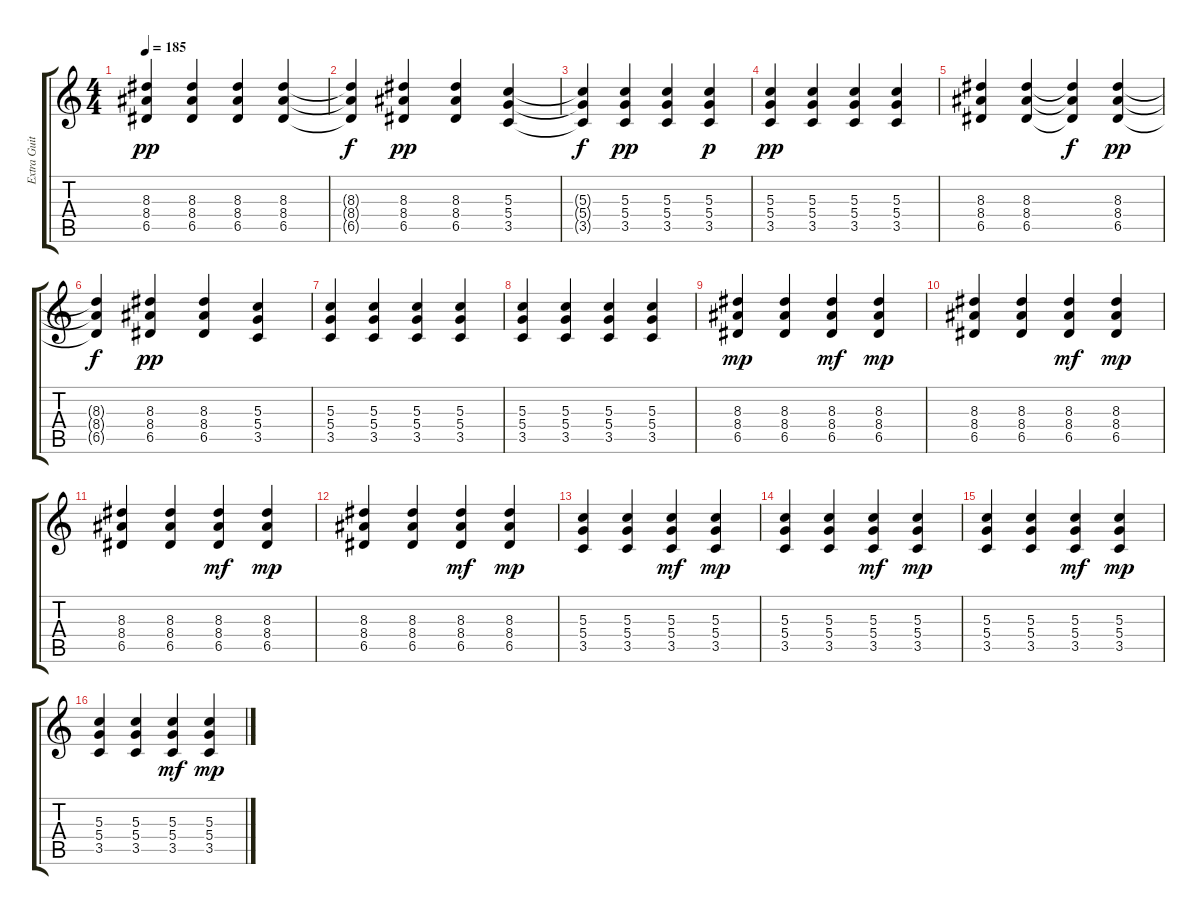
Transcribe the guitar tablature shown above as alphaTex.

\track ("Extra Guitar" "Extra Guit") {instrument acousticguitarsteel}
\staff {score tabs}
\tuning (E4 B3 G3 D3 A2 E2) {hide}
\ts (4 4)
\tempo 185
\clef g2
\ks c
(8.3 8.4 6.5).4{dy pp} (8.3 8.4 6.5).4 (8.3 8.4 6.5).4 (8.3 8.4 6.5).4 |
(8.3{t} 8.4{t} 6.5{t}).4{dy f} (8.3 8.4 6.5).4{dy pp} (8.3 8.4 6.5).4 (5.3 5.4 3.5).4 |
(5.3{t} 5.4{t} 3.5{t}).4{dy f} (5.3 5.4 3.5).4{dy pp} (5.3 5.4 3.5).4 (5.3 5.4 3.5).4{dy p} |
(5.3 5.4 3.5).4{dy pp} (5.3 5.4 3.5).4 (5.3 5.4 3.5).4 (5.3 5.4 3.5).4 |
(8.3 8.4 6.5).4 (8.3 8.4 6.5).4 (8.3{t} 8.4{t} 6.5{t}).4{dy f} (8.3 8.4 6.5).4{dy pp} |
(8.3{t} 8.4{t} 6.5{t}).4{dy f} (8.3 8.4 6.5).4{dy pp} (8.3 8.4 6.5).4 (5.3 5.4 3.5).4 |
(5.3 5.4 3.5).4 (5.3 5.4 3.5).4 (5.3 5.4 3.5).4 (5.3 5.4 3.5).4 |
(5.3 5.4 3.5).4 (5.3 5.4 3.5).4 (5.3 5.4 3.5).4 (5.3 5.4 3.5).4 |
(8.3 8.4 6.5).4{dy mp} (8.3 8.4 6.5).4 (8.3 8.4 6.5).4{dy mf} (8.3 8.4 6.5).4{dy mp} |
(8.3 8.4 6.5).4 (8.3 8.4 6.5).4 (8.3 8.4 6.5).4{dy mf} (8.3 8.4 6.5).4{dy mp} |
(8.3 8.4 6.5).4 (8.3 8.4 6.5).4 (8.3 8.4 6.5).4{dy mf} (8.3 8.4 6.5).4{dy mp} |
(8.3 8.4 6.5).4 (8.3 8.4 6.5).4 (8.3 8.4 6.5).4{dy mf} (8.3 8.4 6.5).4{dy mp} |
(5.3 5.4 3.5).4 (5.3 5.4 3.5).4 (5.3 5.4 3.5).4{dy mf} (5.3 5.4 3.5).4{dy mp} |
(5.3 5.4 3.5).4 (5.3 5.4 3.5).4 (5.3 5.4 3.5).4{dy mf} (5.3 5.4 3.5).4{dy mp} |
(5.3 5.4 3.5).4 (5.3 5.4 3.5).4 (5.3 5.4 3.5).4{dy mf} (5.3 5.4 3.5).4{dy mp} |
(5.3 5.4 3.5).4 (5.3 5.4 3.5).4 (5.3 5.4 3.5).4{dy mf} (5.3 5.4 3.5).4{dy mp}
